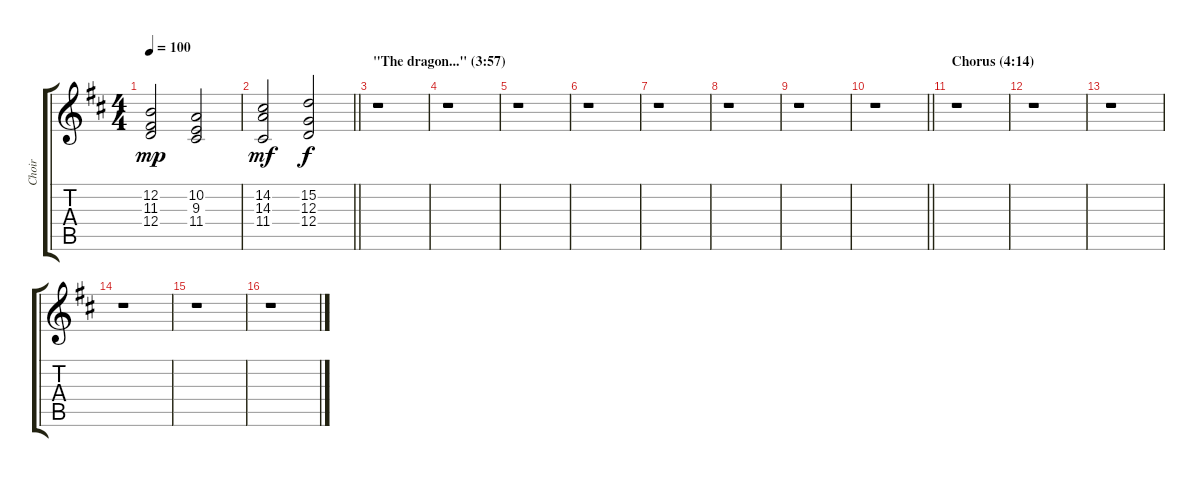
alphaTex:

\track ("Choir" "Choir") {instrument choiraahs}
\staff {score tabs}
\tuning (E4 B3 G3 D3 A2 E2) {hide}
\ts (4 4)
\tempo 100
\clef g2
\ks bminor
(12.2 11.3 12.4).2{dy mp} (10.2 9.3 11.4).2 |
\barLineRight lightlight
(14.2 14.3 11.4).2{dy mf} (15.2 12.3 12.4).2{dy f} |
\section ("" "\"The dragon...\" (3:57)")
r.1 |
r.1 |
r.1 |
r.1 |
r.1 |
r.1 |
r.1 |
\barLineRight lightlight
r.1 |
\section ("" "Chorus (4:14)")
r.1 |
r.1 |
r.1 |
r.1 |
r.1 |
r.1
